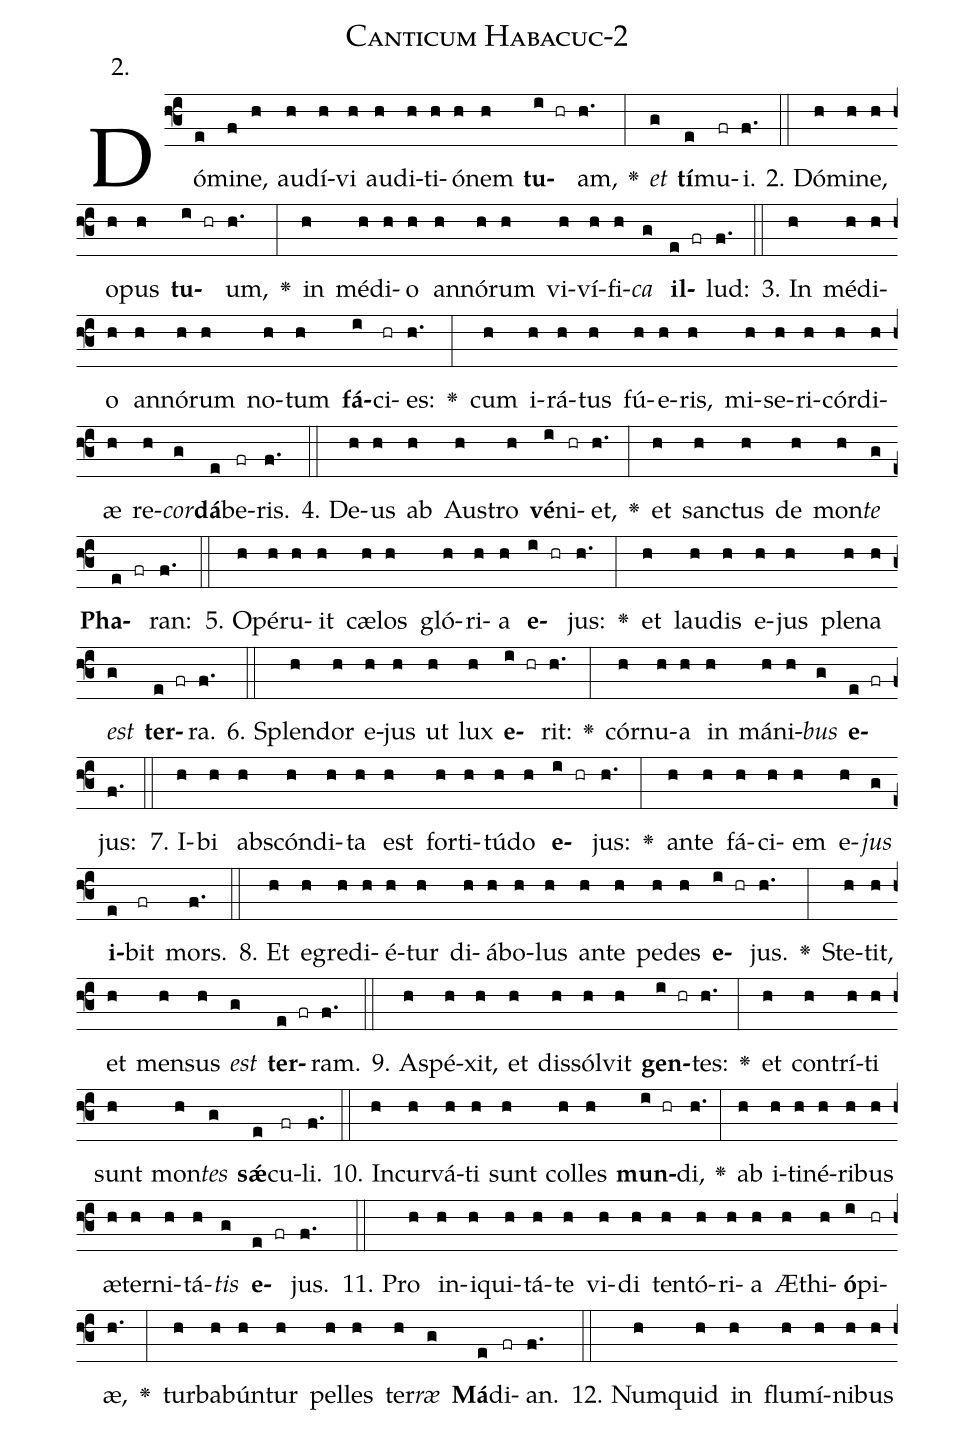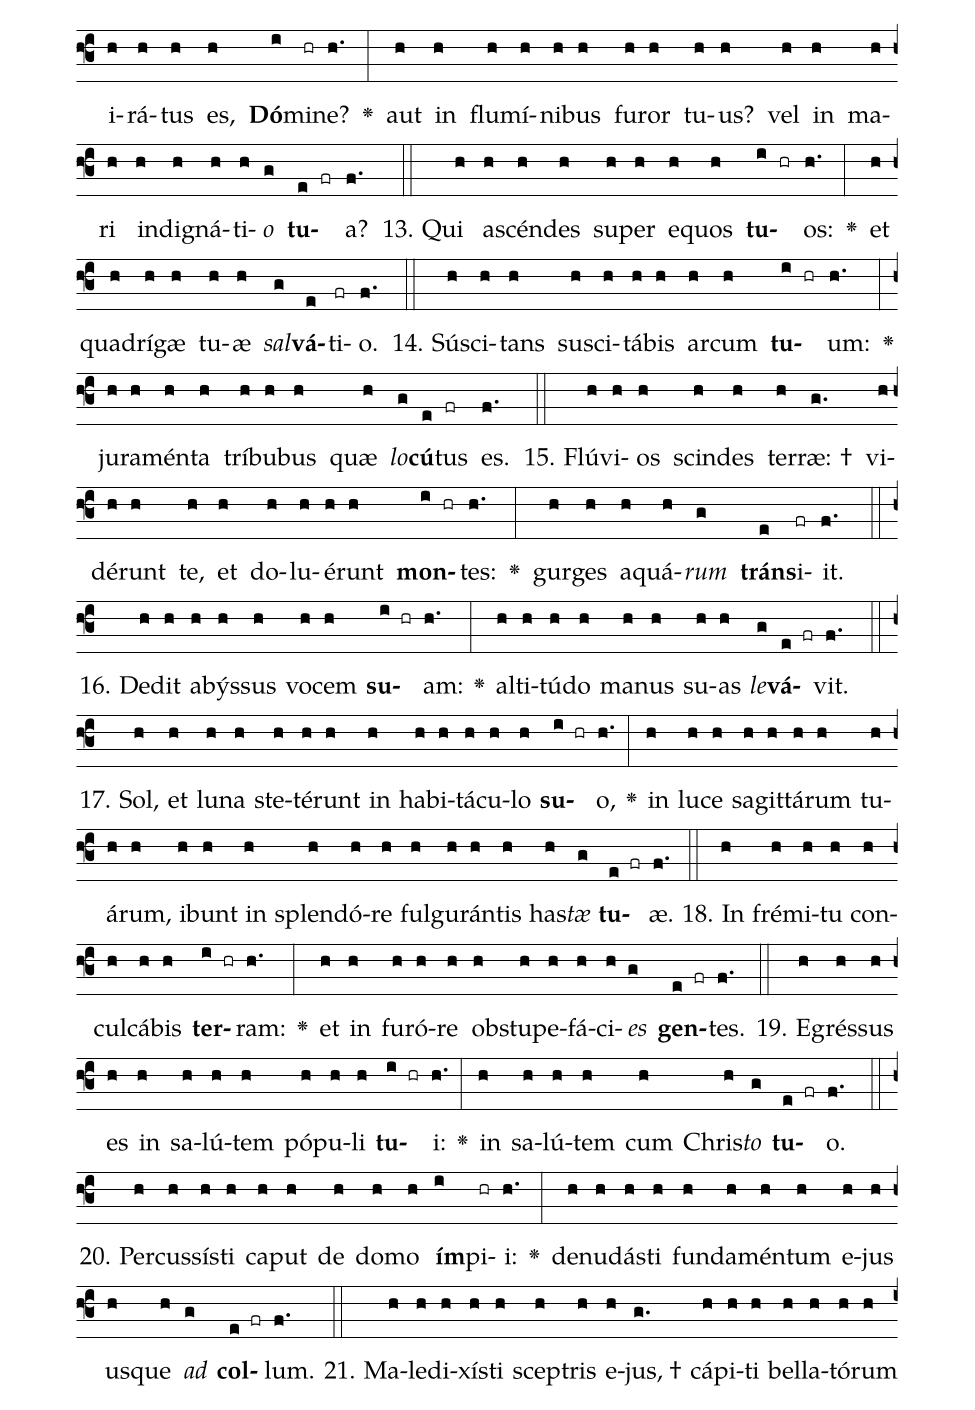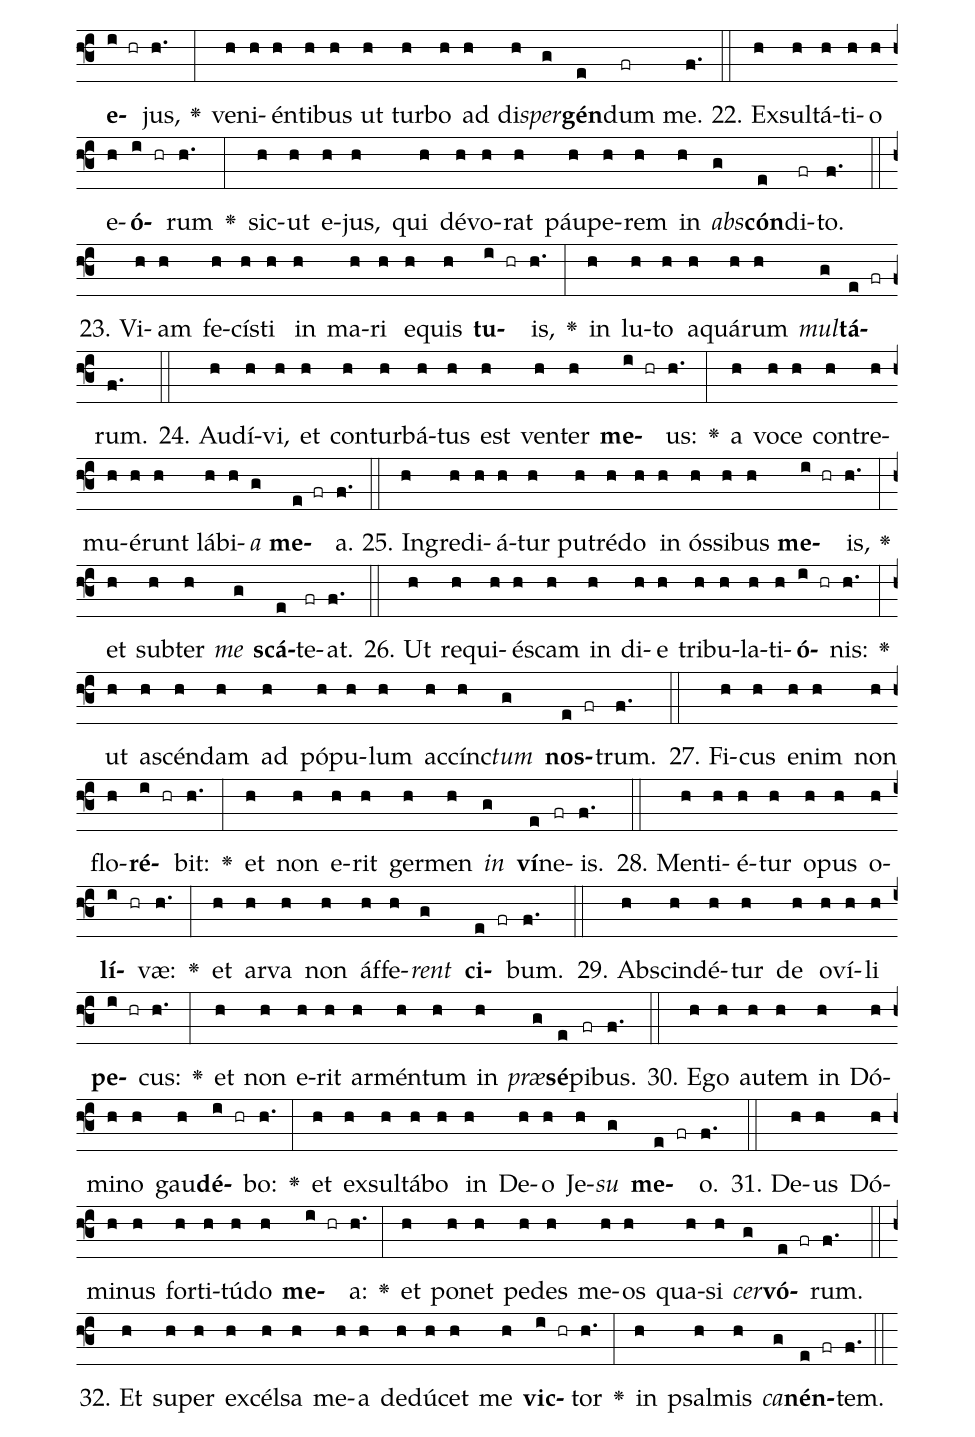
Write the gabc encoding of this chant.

name: Canticum Habacuc-2;
annotation: 2.;
%%
(f3)Dó(e)mi(f)ne,(h) au(h)dí(h)vi(h) au(h)di(h)ti(h)ó(h)nem(h) <b>tu</b>(i hr)am,(h.) <v>\greheightstar</v>(:) <i>et</i>(g) <b>tí</b>(e)mu(fr)i.(f.) (::)
2. Dó(h)mi(h)ne,(h) o(h)pus(h) <b>tu</b>(i hr)um,(h.) <v>\greheightstar</v>(:) in(h) mé(h)di(h)o(h) an(h)nó(h)rum(h) vi(h)ví(h)fi(h)<i>ca</i>(g) <b>il</b>(e fr)lud:(f.) (::)
3. In(h) mé(h)di(h)o(h) an(h)nó(h)rum(h) no(h)tum(h) <b>fá</b>(i)ci(hr)es:(h.) <v>\greheightstar</v>(:) cum(h) i(h)rá(h)tus(h) fú(h)e(h)ris,(h) mi(h)se(h)ri(h)cór(h)di(h)æ(h) re(h)<i>cor</i>(g)<b>dá</b>(e)be(fr)ris.(f.) (::)
4. De(h)us(h) ab(h) Aus(h)tro(h) <b>vé</b>(i)ni(hr)et,(h.) <v>\greheightstar</v>(:) et(h) sanc(h)tus(h) de(h) mon(h)<i>te</i>(g) <b>Pha</b>(e fr)ran:(f.) (::)
5. O(h)pé(h)ru(h)it(h) cæ(h)los(h) gló(h)ri(h)a(h) <b>e</b>(i hr)jus:(h.) <v>\greheightstar</v>(:) et(h) lau(h)dis(h) e(h)jus(h) ple(h)na(h) <i>est</i>(g) <b>ter</b>(e fr)ra.(f.) (::)
6. Splen(h)dor(h) e(h)jus(h) ut(h) lux(h) <b>e</b>(i hr)rit:(h.) <v>\greheightstar</v>(:) cór(h)nu(h)a(h) in(h) má(h)ni(h)<i>bus</i>(g) <b>e</b>(e fr)jus:(f.) (::)
7. I(h)bi(h) abs(h)cón(h)di(h)ta(h) est(h) for(h)ti(h)tú(h)do(h) <b>e</b>(i hr)jus:(h.) <v>\greheightstar</v>(:) an(h)te(h) fá(h)ci(h)em(h) e(h)<i>jus</i>(g) <b>i</b>(e)bit(fr) mors.(f.) (::)
8. Et(h) e(h)gre(h)di(h)é(h)tur(h) di(h)á(h)bo(h)lus(h) an(h)te(h) pe(h)des(h) <b>e</b>(i hr)jus.(h.) <v>\greheightstar</v>(:) Ste(h)tit,(h) et(h) men(h)sus(h) <i>est</i>(g) <b>ter</b>(e fr)ram.(f.) (::)
9. A(h)spé(h)xit,(h) et(h) dis(h)sól(h)vit(h) <b>gen</b>(i hr)tes:(h.) <v>\greheightstar</v>(:) et(h) con(h)trí(h)ti(h) sunt(h) mon(h)<i>tes</i>(g) <b>sǽ</b>(e)cu(fr)li.(f.) (::)
10. In(h)cur(h)vá(h)ti(h) sunt(h) col(h)les(h) <b>mun</b>(i hr)di,(h.) <v>\greheightstar</v>(:) ab(h) i(h)ti(h)né(h)ri(h)bus(h) æ(h)ter(h)ni(h)tá(h)<i>tis</i>(g) <b>e</b>(e fr)jus.(f.) (::)
11. Pro(h) in(h)i(h)qui(h)tá(h)te(h) vi(h)di(h) ten(h)tó(h)ri(h)a(h) Æ(h)thi(h)<b>ó</b>(i)pi(hr)æ,(h.) <v>\greheightstar</v>(:) tur(h)ba(h)bún(h)tur(h) pel(h)les(h) ter(h)<i>ræ</i>(g) <b>Má</b>(e)di(fr)an.(f.) (::)
12. Num(h)quid(h) in(h) flu(h)mí(h)ni(h)bus(h) i(h)rá(h)tus(h) es,(h) <b>Dó</b>(i)mi(hr)ne?(h.) <v>\greheightstar</v>(:) aut(h) in(h) flu(h)mí(h)ni(h)bus(h) fu(h)ror(h) tu(h)us?(h) vel(h) in(h) ma(h)ri(h) in(h)di(h)gná(h)ti(h)<i>o</i>(g) <b>tu</b>(e fr)a?(f.) (::)
13. Qui(h) a(h)scén(h)des(h) su(h)per(h) e(h)quos(h) <b>tu</b>(i hr)os:(h.) <v>\greheightstar</v>(:) et(h) qua(h)drí(h)gæ(h) tu(h)æ(h) <i>sal</i>(g)<b>vá</b>(e)ti(fr)o.(f.) (::)
14. Sú(h)sci(h)tans(h) su(h)sci(h)tá(h)bis(h) ar(h)cum(h) <b>tu</b>(i hr)um:(h.) <v>\greheightstar</v>(:) ju(h)ra(h)mén(h)ta(h) trí(h)bu(h)bus(h) quæ(h) <i>lo</i>(g)<b>cú</b>(e)tus(fr) es.(f.) (::)
15. Flú(h)vi(h)os(h) scin(h)des(h) ter(h)ræ: †(g.) vi(h)dé(h)runt(h) te,(h) et(h) do(h)lu(h)é(h)runt(h) <b>mon</b>(i hr)tes:(h.) <v>\greheightstar</v>(:) gur(h)ges(h) a(h)quá(h)<i>rum</i>(g) <b>tráns</b>(e)i(fr)it.(f.) (::)
16. De(h)dit(h) a(h)býs(h)sus(h) vo(h)cem(h) <b>su</b>(i hr)am:(h.) <v>\greheightstar</v>(:) al(h)ti(h)tú(h)do(h) ma(h)nus(h) su(h)as(h) <i>le</i>(g)<b>vá</b>(e fr)vit.(f.) (::)
17. Sol,(h) et(h) lu(h)na(h) ste(h)té(h)runt(h) in(h) ha(h)bi(h)tá(h)cu(h)lo(h) <b>su</b>(i hr)o,(h.) <v>\greheightstar</v>(:) in(h) lu(h)ce(h) sa(h)git(h)tá(h)rum(h) tu(h)á(h)rum,(h) i(h)bunt(h) in(h) splen(h)dó(h)re(h) ful(h)gu(h)rán(h)tis(h) has(h)<i>tæ</i>(g) <b>tu</b>(e fr)æ.(f.) (::)
18. In(h) fré(h)mi(h)tu(h) con(h)cul(h)cá(h)bis(h) <b>ter</b>(i hr)ram:(h.) <v>\greheightstar</v>(:) et(h) in(h) fu(h)ró(h)re(h) ob(h)stu(h)pe(h)fá(h)ci(h)<i>es</i>(g) <b>gen</b>(e fr)tes.(f.) (::)
19. E(h)grés(h)sus(h) es(h) in(h) sa(h)lú(h)tem(h) pó(h)pu(h)li(h) <b>tu</b>(i hr)i:(h.) <v>\greheightstar</v>(:) in(h) sa(h)lú(h)tem(h) cum(h) Chris(h)<i>to</i>(g) <b>tu</b>(e fr)o.(f.) (::)
20. Per(h)cus(h)sís(h)ti(h) ca(h)put(h) de(h) do(h)mo(h) <b>ím</b>(i)pi(hr)i:(h.) <v>\greheightstar</v>(:) de(h)nu(h)dás(h)ti(h) fun(h)da(h)mén(h)tum(h) e(h)jus(h) us(h)que(h) <i>ad</i>(g) <b>col</b>(e fr)lum.(f.) (::)
21. Ma(h)le(h)di(h)xís(h)ti(h) scep(h)tris(h) e(h)jus, †(g.) cá(h)pi(h)ti(h) bel(h)la(h)tó(h)rum(h) <b>e</b>(i hr)jus,(h.) <v>\greheightstar</v>(:) ve(h)ni(h)én(h)ti(h)bus(h) ut(h) tur(h)bo(h) ad(h) di(h)<i>sper</i>(g)<b>gén</b>(e)dum(fr) me.(f.) (::)
22. Ex(h)sul(h)tá(h)ti(h)o(h) e(h)<b>ó</b>(i hr)rum(h.) <v>\greheightstar</v>(:) sic(h)ut(h) e(h)jus,(h) qui(h) dé(h)vo(h)rat(h) páu(h)pe(h)rem(h) in(h) <i>abs</i>(g)<b>cón</b>(e)di(fr)to.(f.) (::)
23. Vi(h)am(h) fe(h)cís(h)ti(h) in(h) ma(h)ri(h) e(h)quis(h) <b>tu</b>(i hr)is,(h.) <v>\greheightstar</v>(:) in(h) lu(h)to(h) a(h)quá(h)rum(h) <i>mul</i>(g)<b>tá</b>(e fr)rum.(f.) (::)
24. Au(h)dí(h)vi,(h) et(h) con(h)tur(h)bá(h)tus(h) est(h) ven(h)ter(h) <b>me</b>(i hr)us:(h.) <v>\greheightstar</v>(:) a(h) vo(h)ce(h) con(h)tre(h)mu(h)é(h)runt(h) lá(h)bi(h)<i>a</i>(g) <b>me</b>(e fr)a.(f.) (::)
25. In(h)gre(h)di(h)á(h)tur(h) pu(h)tré(h)do(h) in(h) ós(h)si(h)bus(h) <b>me</b>(i hr)is,(h.) <v>\greheightstar</v>(:) et(h) sub(h)ter(h) <i>me</i>(g) <b>scá</b>(e)te(fr)at.(f.) (::)
26. Ut(h) re(h)qui(h)és(h)cam(h) in(h) di(h)e(h) tri(h)bu(h)la(h)ti(h)<b>ó</b>(i hr)nis:(h.) <v>\greheightstar</v>(:) ut(h) a(h)scén(h)dam(h) ad(h) pó(h)pu(h)lum(h) ac(h)cínc(h)<i>tum</i>(g) <b>nos</b>(e fr)trum.(f.) (::)
27. Fi(h)cus(h) e(h)nim(h) non(h) flo(h)<b>ré</b>(i hr)bit:(h.) <v>\greheightstar</v>(:) et(h) non(h) e(h)rit(h) ger(h)men(h) <i>in</i>(g) <b>ví</b>(e)ne(fr)is.(f.) (::)
28. Men(h)ti(h)é(h)tur(h) o(h)pus(h) o(h)<b>lí</b>(i hr)væ:(h.) <v>\greheightstar</v>(:) et(h) ar(h)va(h) non(h) áf(h)fe(h)<i>rent</i>(g) <b>ci</b>(e fr)bum.(f.) (::)
29. Ab(h)scin(h)dé(h)tur(h) de(h) o(h)ví(h)li(h) <b>pe</b>(i hr)cus:(h.) <v>\greheightstar</v>(:) et(h) non(h) e(h)rit(h) ar(h)mén(h)tum(h) in(h) <i>præ</i>(g)<b>sé</b>(e)pi(fr)bus.(f.) (::)
30. E(h)go(h) au(h)tem(h) in(h) Dó(h)mi(h)no(h) gau(h)<b>dé</b>(i hr)bo:(h.) <v>\greheightstar</v>(:) et(h) ex(h)sul(h)tá(h)bo(h) in(h) De(h)o(h) Je(h)<i>su</i>(g) <b>me</b>(e fr)o.(f.) (::)
31. De(h)us(h) Dó(h)mi(h)nus(h) for(h)ti(h)tú(h)do(h) <b>me</b>(i hr)a:(h.) <v>\greheightstar</v>(:) et(h) po(h)net(h) pe(h)des(h) me(h)os(h) qua(h)si(h) <i>cer</i>(g)<b>vó</b>(e fr)rum.(f.) (::)
32. Et(h) su(h)per(h) ex(h)cél(h)sa(h) me(h)a(h) de(h)dú(h)cet(h) me(h) <b>vic</b>(i hr)tor(h.) <v>\greheightstar</v>(:) in(h) psal(h)mis(h) <i>ca</i>(g)<b>nén</b>(e fr)tem.(f.) (::)
